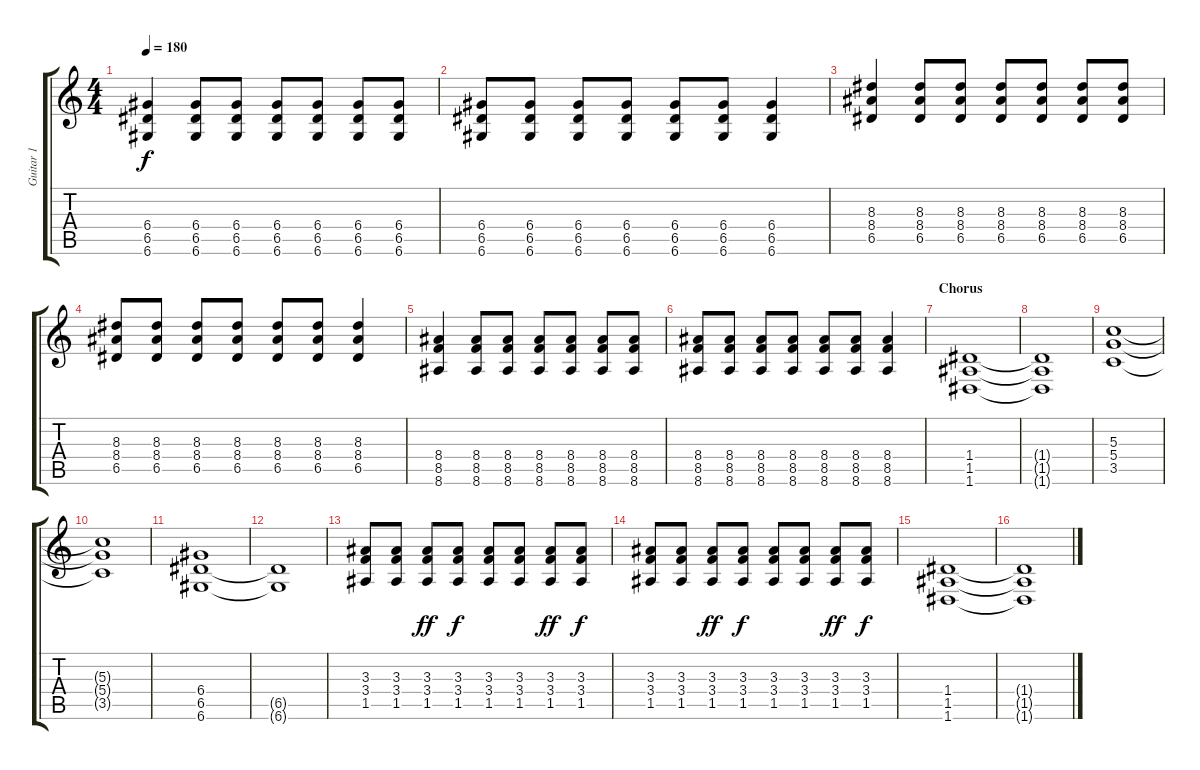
\track ("Guitar 1" "Guitar 1") {instrument overdrivenguitar}
\staff {score tabs}
\tuning (E4 B3 G3 D3 A2 D2) {hide}
\ts (4 4)
\tempo 180
\clef g2
\ks c
(6.4 6.5 6.6).4{dy f} (6.4 6.5 6.6).8 (6.4 6.5 6.6).8 (6.4 6.5 6.6).8 (6.4 6.5 6.6).8 (6.4 6.5 6.6).8 (6.4 6.5 6.6).8 |
(6.4 6.5 6.6).8 (6.4 6.5 6.6).8 (6.4 6.5 6.6).8 (6.4 6.5 6.6).8 (6.4 6.5 6.6).8 (6.4 6.5 6.6).8 (6.4 6.5 6.6).4 |
(8.3 8.4 6.5).4 (8.3 8.4 6.5).8 (8.3 8.4 6.5).8 (8.3 8.4 6.5).8 (8.3 8.4 6.5).8 (8.3 8.4 6.5).8 (8.3 8.4 6.5).8 |
(8.3 8.4 6.5).8 (8.3 8.4 6.5).8 (8.3 8.4 6.5).8 (8.3 8.4 6.5).8 (8.3 8.4 6.5).8 (8.3 8.4 6.5).8 (8.3 8.4 6.5).4 |
(8.4 8.5 8.6).4 (8.4 8.5 8.6).8 (8.4 8.5 8.6).8 (8.4 8.5 8.6).8 (8.4 8.5 8.6).8 (8.4 8.5 8.6).8 (8.4 8.5 8.6).8 |
(8.4 8.5 8.6).8 (8.4 8.5 8.6).8 (8.4 8.5 8.6).8 (8.4 8.5 8.6).8 (8.4 8.5 8.6).8 (8.4 8.5 8.6).8 (8.4 8.5 8.6).4 |
\section ("" "Chorus")
(1.4 1.5 1.6).1 |
(1.4{t} 1.5{t} 1.6{t}).1 |
(5.3 5.4 3.5).1 |
(5.3{t} 5.4{t} 3.5{t}).1 |
(6.4 6.5 6.6).1 |
(6.5{t} 6.6{t}).1 |
(3.3 3.4 1.5).8 (3.3 3.4 1.5).8 (3.3 3.4 1.5).8{dy ff} (3.3 3.4 1.5).8{dy f} (3.3 3.4 1.5).8 (3.3 3.4 1.5).8 (3.3 3.4 1.5).8{dy ff} (3.3 3.4 1.5).8{dy f} |
(3.3 3.4 1.5).8 (3.3 3.4 1.5).8 (3.3 3.4 1.5).8{dy ff} (3.3 3.4 1.5).8{dy f} (3.3 3.4 1.5).8 (3.3 3.4 1.5).8 (3.3 3.4 1.5).8{dy ff} (3.3 3.4 1.5).8{dy f} |
(1.4 1.5 1.6).1 |
(1.4{t} 1.5{t} 1.6{t}).1
